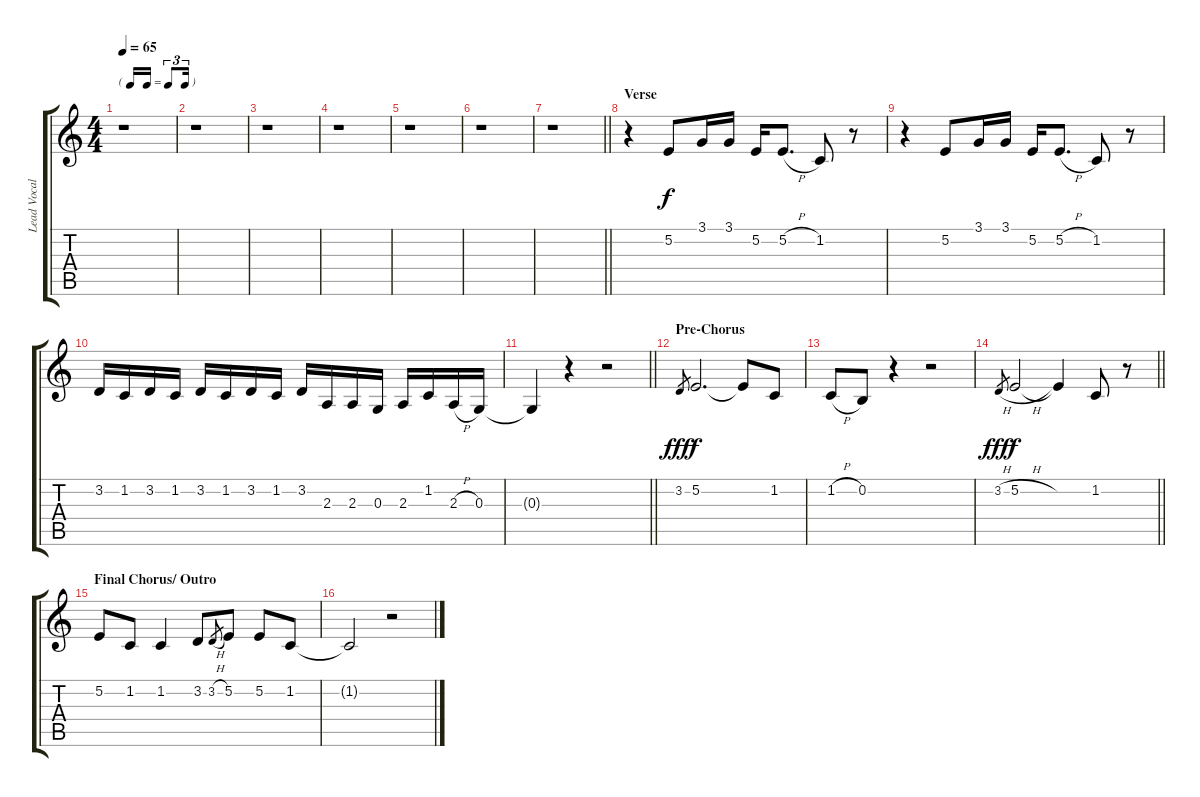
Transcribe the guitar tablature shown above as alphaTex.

\track ("Lead Vocal" "Lead Vocal") {instrument clarinet}
\staff {score tabs}
\tuning (E4 B3 G3 D3 A2 E2) {hide}
\ts (4 4)
\tf triplet16th
\tempo 65
\clef g2
\ks c
r.1{dy f} |
r.1 |
r.1 |
r.1 |
r.1 |
r.1 |
\barLineRight lightlight
r.1 |
\section ("" "Verse")
r.4 5.2.8 3.1.16 3.1.16 5.2.16 5.2{h}.8{d} 1.2.8 r.8 |
r.4 5.2.8 3.1.16 3.1.16 5.2.16 5.2{h}.8{d} 1.2.8 r.8 |
3.2.16 1.2.16 3.2.16 1.2.16 3.2.16 1.2.16 3.2.16 1.2.16 3.2.16 2.3.16 2.3.16 0.3.16 2.3.16 1.2.16 2.3{h}.16 0.3.16 |
\barLineRight lightlight
0.3{t}.4 r.4 r.2 |
\section ("" "Pre-Chorus")
3.2.8{gr dy fff} 5.2.2{d dy f} 5.2{t}.8 1.2.8 |
1.2{h}.8 0.2.8 r.4 r.2 |
\barLineRight lightlight
3.2{h}.8{gr dy fff} 5.2{h}.2{dy f} 5.2{t}.4 1.2.8 r.8 |
\section ("" "Final Chorus/ Outro")
5.2.8 1.2.8 1.2.4 3.2.8 3.2{h}.8{gr} 5.2.8 5.2.8 1.2.8 |
1.2{t}.2 r.2
